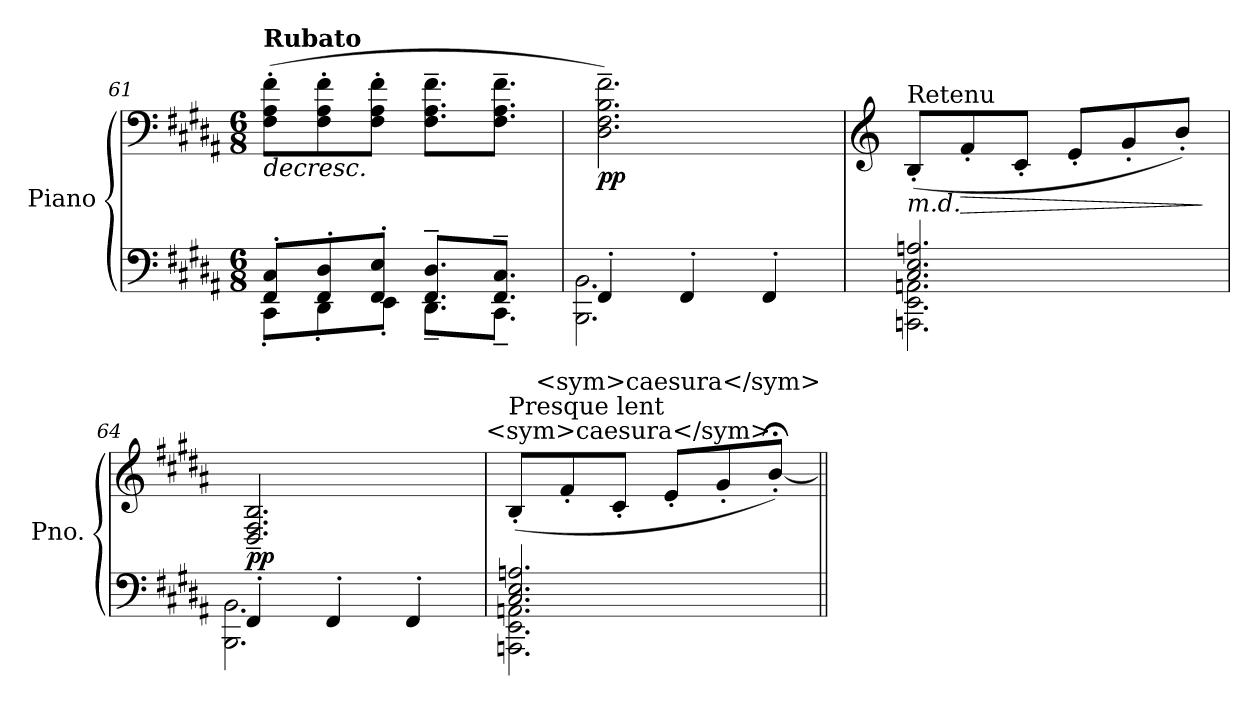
**kern	**kern	**dynam
*part1	*part1	*part1
*staff2	*staff1	*staff1/2
*I"Piano	*	*
*I'Pno.	*	*
*clefF4	*clefF4	*
*k[f#c#g#d#a#]	*k[f#c#g#d#a#]	*
*M6/8	*M6/8	*
=61	=61	=61
*^	*	*
!	!	!LO:TX:a:B:t=Rubato	!
!	!	!	!LO:HP:b
8FF#/' 8C#/'L	8CC#'\L	(>8F#\' 8A#\' 8f#\'L	>
8FF#/' 8D#/'	8DD#'\	8F#\' 8A#\' 8f#\'	.
8FF#/' 8E/'J	8EE'\J	8F#\' 8A#\' 8f#\'J	.
8.FF#/~ 8.D#/~L	8.DD#~\L	8.F#\~ 8.A#\~ 8.f#\~L	.
8.FF#/~ 8.C#/~J	8.CC#~\J	8.F#\~ 8.A#\~ 8.f#\~J	.
!!LO:LB:g=z
=62	=62	=62	=62
!	!	!	!LO:DY:b
4FF#'/	2.BBB\ 2.BB\	2.D#\~ 2.F#\~ 2.B\~ 2.f#\~)	pp
4FF#'/	.	.	.
4FF#'/	.	.	.
=63	=63	=63	=63
*	*	*clefG2	*
*	*	*MM72	*
!	!	!LO:TX:b:i:t=m.d.	!
!	!	!LO:TX:a:t=Retenu	!
2.C#/ 2.E/ 2.An/	2.AAAn\ 2.EE\ 2.AAn\	(<8B'/L	.
*	*	*MM71	*
!	!	!	!LO:HP:b
.	.	8f#'/	>
*	*	*MM70	*
.	.	8c#'/J	.
*	*	*MM69	*
.	.	8e'/L	.
*	*	*MM68	*
.	.	8g#'/	.
*	*	*MM67	*
.	.	8b'/J)	.
*v	*v	*	*
.	.	]
=64	=64	=64
*	*MM66	*
*^	*	*
!	!	!	!LO:DY:b
4FF#'/	2.BBB\ 2.BB\	2.D#/~ 2.F#/~ 2.B/~	pp
*	*	*MM64	*
4FF#'/	.	.	.
*	*	*MM62	*
4FF#'/	.	.	.
!	!	!LO:TX:a:t=<sym>caesura</sym>	!
=65	=65	=65	=65
*	*	*MM60	*
!	!	!LO:TX:a:t=Presque lent	!
2.C#/ 2.E/ 2.An/	2.AAAn\ 2.EE\ 2.AAn\	(<8B'/L	.
*	*	*MM59	*
.	.	8f#'/	.
*	*	*MM58	*
.	.	8c#'/J	.
*	*	*MM57	*
.	.	8e'/L	.
*	*	*MM56	*
.	.	8g#'/	.
*	*	*MM55	*
.	.	[8b;<'/J)	.
*v	*v	*	*
.	.	]
!	!LO:TX:a:t=<sym>caesura</sym>	!
=||	=||	=||
*-	*-	*-
